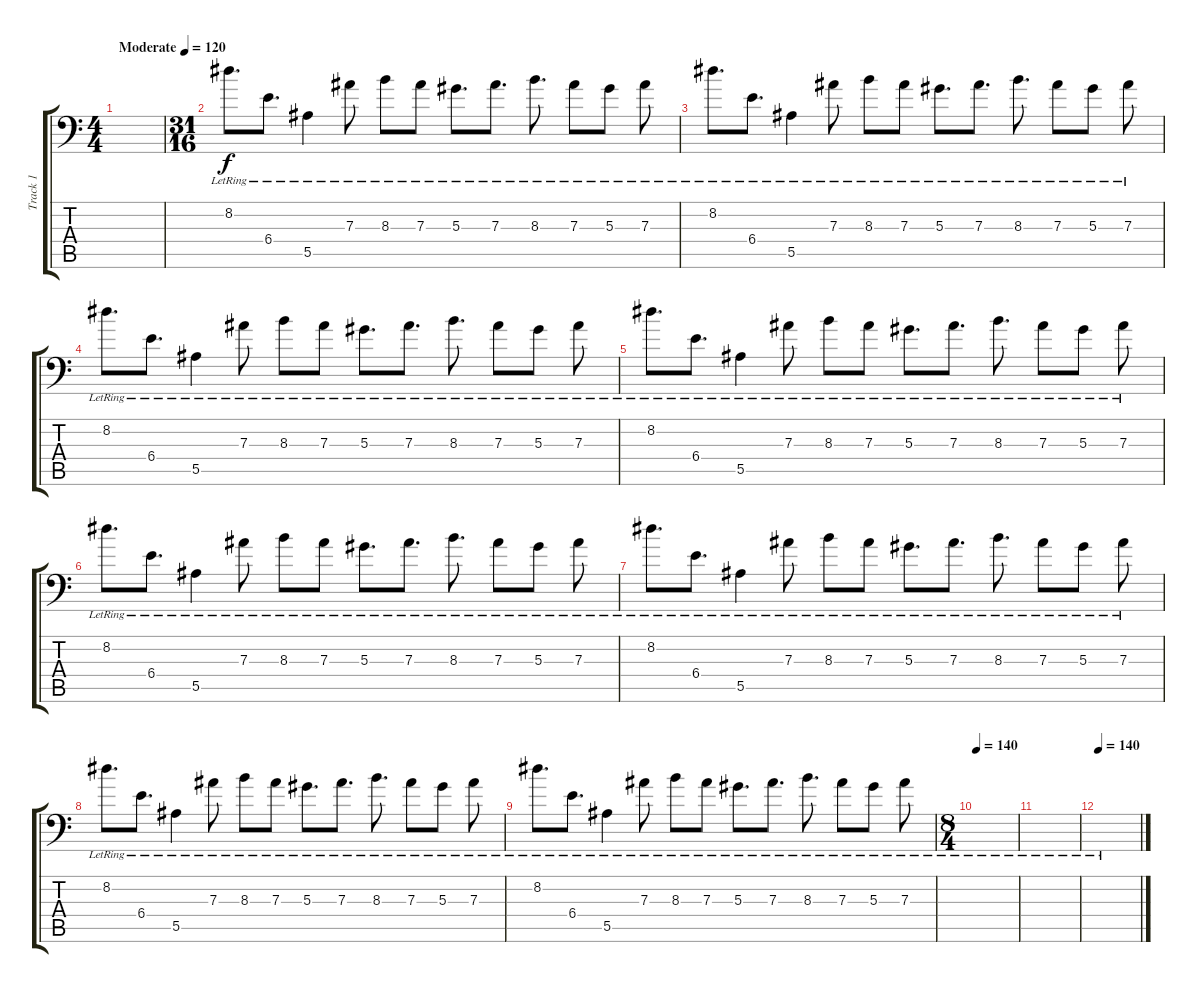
\track ("Track 1" "Track 1") {instrument acousticguitarsteel}
\staff {score tabs}
\tuning (C4 G3 Eb3 Bb2 F2 G1) {hide}
\ts (4 4)
\tempo (120 "Moderate")
\clef f4
\ks c
|
\ts (31 16)
8.2{lr}.8{d} 6.4{lr}.8{d} 5.5{lr}.4 7.3{lr}.8 8.3{lr}.8 7.3{lr}.8 5.3{lr}.8{d} 7.3{lr}.8{d} 8.3{lr}.8{d} 7.3{lr}.8 5.3{lr}.8 7.3{lr}.8 |
8.2{lr}.8{d} 6.4{lr}.8{d} 5.5{lr}.4 7.3{lr}.8 8.3{lr}.8 7.3{lr}.8 5.3{lr}.8{d} 7.3{lr}.8{d} 8.3{lr}.8{d} 7.3{lr}.8 5.3{lr}.8 7.3{lr}.8 |
8.2{lr}.8{d} 6.4{lr}.8{d} 5.5{lr}.4 7.3{lr}.8 8.3{lr}.8 7.3{lr}.8 5.3{lr}.8{d} 7.3{lr}.8{d} 8.3{lr}.8{d} 7.3{lr}.8 5.3{lr}.8 7.3{lr}.8 |
8.2{lr}.8{d} 6.4{lr}.8{d} 5.5{lr}.4 7.3{lr}.8 8.3{lr}.8 7.3{lr}.8 5.3{lr}.8{d} 7.3{lr}.8{d} 8.3{lr}.8{d} 7.3{lr}.8 5.3{lr}.8 7.3{lr}.8 |
8.2{lr}.8{d} 6.4{lr}.8{d} 5.5{lr}.4 7.3{lr}.8 8.3{lr}.8 7.3{lr}.8 5.3{lr}.8{d} 7.3{lr}.8{d} 8.3{lr}.8{d} 7.3{lr}.8 5.3{lr}.8 7.3{lr}.8 |
8.2{lr}.8{d} 6.4{lr}.8{d} 5.5{lr}.4 7.3{lr}.8 8.3{lr}.8 7.3{lr}.8 5.3{lr}.8{d} 7.3{lr}.8{d} 8.3{lr}.8{d} 7.3{lr}.8 5.3{lr}.8 7.3{lr}.8 |
8.2{lr}.8{d} 6.4{lr}.8{d} 5.5{lr}.4 7.3{lr}.8 8.3{lr}.8 7.3{lr}.8 5.3{lr}.8{d} 7.3{lr}.8{d} 8.3{lr}.8{d} 7.3{lr}.8 5.3{lr}.8 7.3{lr}.8 |
8.2{lr}.8{d} 6.4{lr}.8{d} 5.5{lr}.4 7.3{lr}.8 8.3{lr}.8 7.3{lr}.8 5.3{lr}.8{d} 7.3{lr}.8{d} 8.3{lr}.8{d} 7.3{lr}.8 5.3{lr}.8 7.3{lr}.8 |
\ts (8 4)
\tempo 140
|
|
\tempo 140
